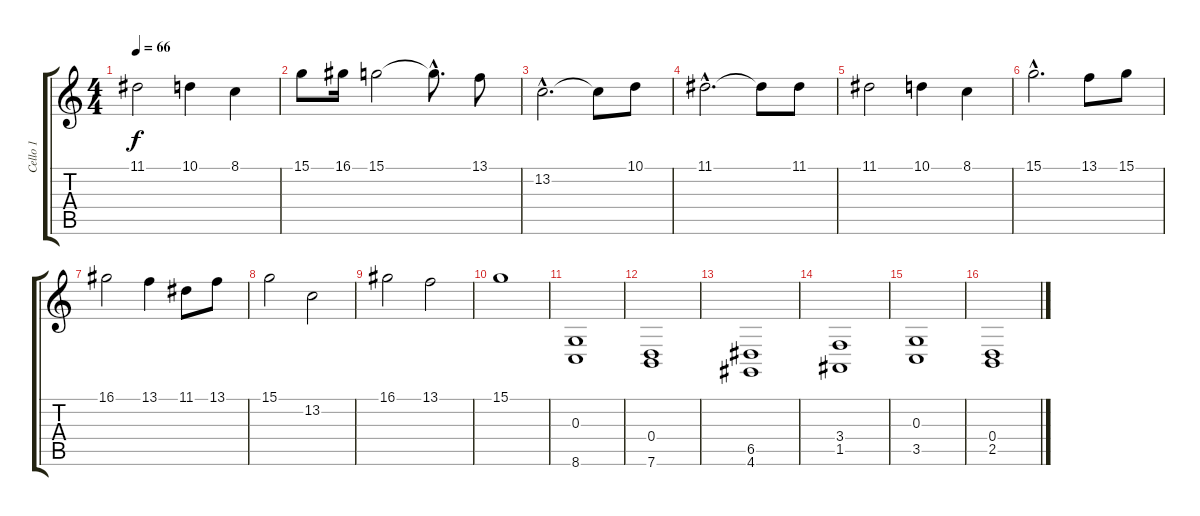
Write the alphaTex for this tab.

\track ("Cello 1" "Cello 1") {instrument cello}
\staff {score tabs}
\tuning (E4 B3 G3 D3 A2 E2) {hide}
\ts (4 4)
\tempo 66
\clef g2
\ks c
11.1.2{dy f} 10.1.4 8.1.4 |
15.1.8 16.1.16 15.1.2 15.1{hac t}.8{d} 13.1.8 |
13.2{hac}.2{d} 13.2{t}.8 10.1.8 |
11.1{hac}.2{d} 11.1{t}.8 11.1.8 |
11.1.2 10.1.4 8.1.4 |
15.1{hac}.2{d} 13.1.8 15.1.8 |
16.1.2 13.1.4 11.1.8 13.1.8 |
15.1.2 13.2.2 |
16.1.2 13.1.2 |
15.1.1 |
(0.3 8.6).1 |
(0.4 7.6).1 |
(6.5 4.6).1 |
(3.4 1.5).1 |
(0.3 3.5).1 |
(0.4 2.5).1
